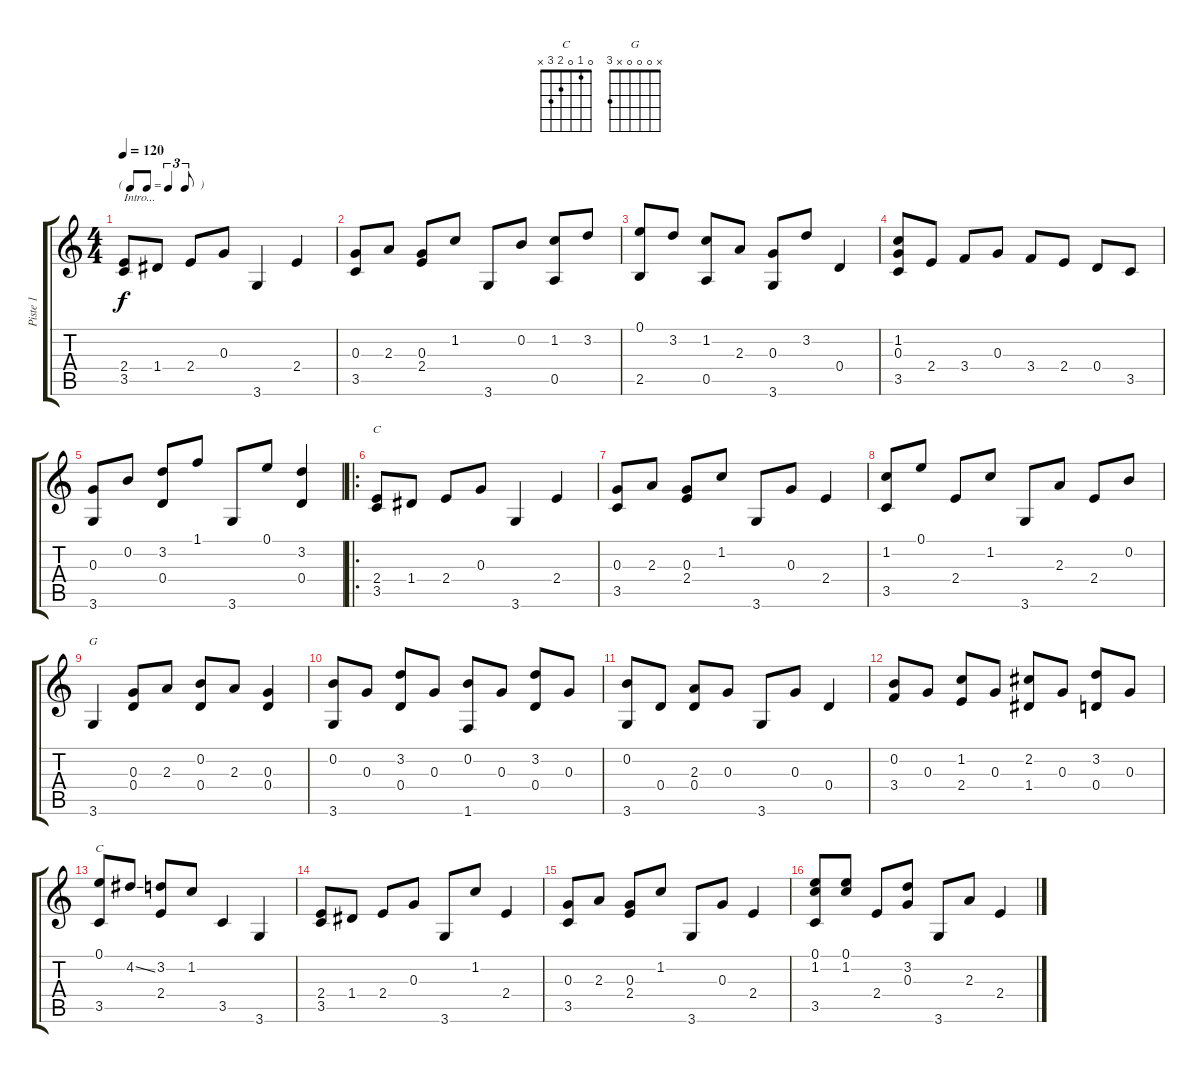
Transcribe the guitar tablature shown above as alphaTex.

\track ("Piste 1" "Piste 1") {instrument acousticguitarnylon}
\staff {score tabs}
\tuning (E4 B3 G3 D3 A2 E2) {hide}
\chord ("C" x x 0 2 3 x)
\chord ("G" x 0 0 0 x 3)
\chord ("C" 0 1 0 2 3 x)
\ts (4 4)
\tf triplet8th
\tempo 120
\clef g2
\ks c
(2.4 3.5).8{txt "Intro..." dy f instrument acousticguitarnylon} 1.4.8 2.4.8 0.3.8 3.6.4 2.4.4 |
(0.3 3.5).8 2.3.8 (0.3 2.4).8 1.2.8 3.6.8 0.2.8 (1.2 0.5).8 3.2.8 |
(0.1 2.5).8 3.2.8 (1.2 0.5).8 2.3.8 (0.3 3.6).8 3.2.8 0.4.4 |
(1.2 0.3 3.5).8 2.4.8 3.4.8 0.3.8 3.4.8 2.4.8 0.4.8 3.5.8 |
(0.3 3.6).8 0.2.8 (3.2 0.4).8 1.1.8 3.6.8 0.1.8 (3.2 0.4).4 |
\ro
(2.4 3.5).8{ch "C"} 1.4.8 2.4.8 0.3.8 3.6.4 2.4.4 |
(0.3 3.5).8 2.3.8 (0.3 2.4).8 1.2.8 3.6.8 0.3.8 2.4.4 |
(1.2 3.5).8 0.1.8 2.4.8 1.2.8 3.6.8 2.3.8 2.4.8 0.2.8 |
3.6.4{ch "G"} (0.3 0.4).8 2.3.8 (0.2 0.4).8 2.3.8 (0.3 0.4).4 |
(0.2 3.6).8 0.3.8 (3.2 0.4).8 0.3.8 (0.2 1.6).8 0.3.8 (3.2 0.4).8 0.3.8 |
(0.2 3.6).8 0.4.8 (2.3 0.4).8 0.3.8 3.6.8 0.3.8 0.4.4 |
(0.2 3.4).8 0.3.8 (1.2 2.4).8 0.3.8 (2.2 1.4).8 0.3.8 (3.2 0.4).8 0.3.8 |
(0.1 3.5).8{ch "C"} 4.2{ss}.8 (3.2 2.4).8 1.2.8 3.5.4 3.6.4 |
(2.4 3.5).8 1.4.8 2.4.8 0.3.8 3.6.8 1.2.8 2.4.4 |
(0.3 3.5).8 2.3.8 (0.3 2.4).8 1.2.8 3.6.8 0.3.8 2.4.4 |
(0.1 1.2 3.5).8 (0.1 1.2).8 2.4.8 (3.2 0.3).8 3.6.8 2.3.8 2.4.4
